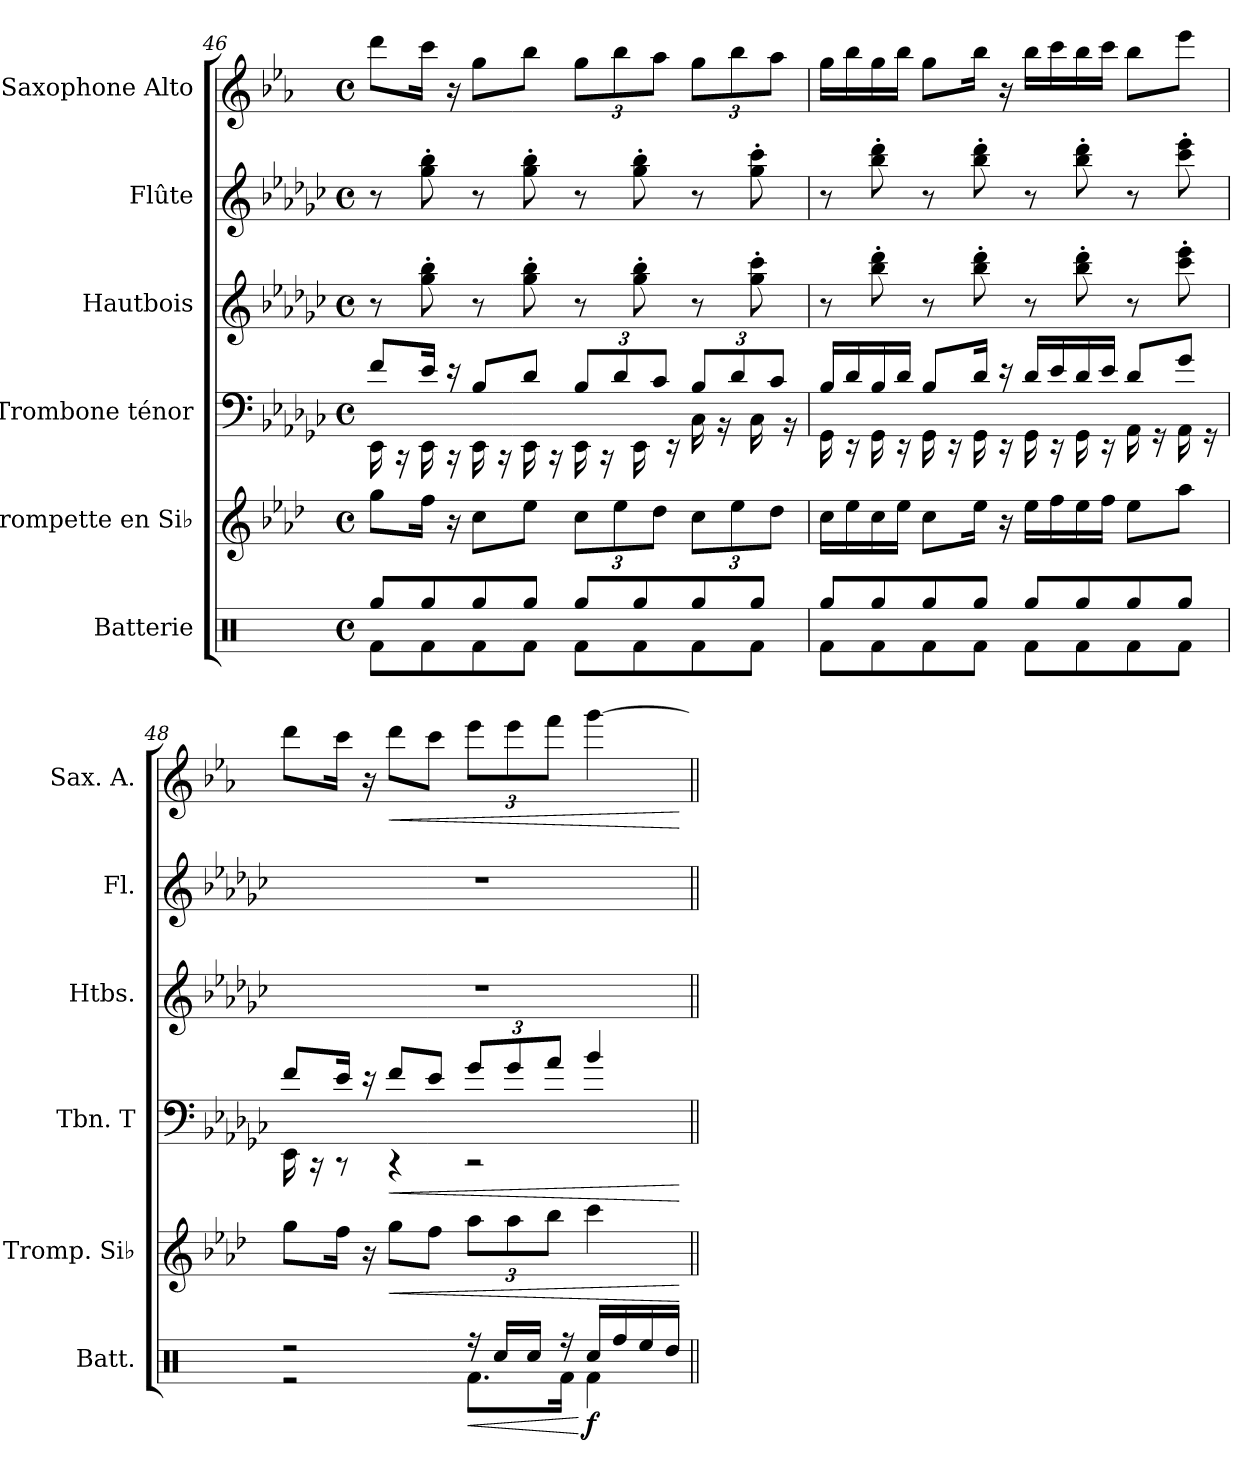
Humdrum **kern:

**kern	**dynam	**kern	**dynam	**kern	**dynam	**kern	**kern	**kern	**dynam
*part6	*part6	*part5	*part5	*part4	*part4	*part3	*part2	*part1	*part1
*staff6	*staff6	*staff5	*staff5	*staff4	*staff4	*staff3	*staff2	*staff1	*staff1
*I"Batterie	*	*I"Trompette en Si♭	*	*I"Trombone ténor	*	*I"Hautbois	*I"Flûte	*I"Saxophone Alto	*
*I'Batt.	*	*I'Tromp. Si♭	*	*I'Tbn. T	*	*I'Htbs.	*I'Fl.	*I'Sax. A.	*
*clefX	*	*clefG2	*	*clefF4	*	*clefG2	*clefG2	*clefG2	*
*	*	*ITrd1c2	*	*	*	*	*	*ITrd5c9	*
*k[]	*	*k[b-e-a-d-g-c-]	*	*k[b-e-a-d-g-c-]	*	*k[b-e-a-d-g-c-]	*k[b-e-a-d-g-c-]	*k[b-e-a-d-g-c-]	*
*M4/4	*	*M4/4	*	*M4/4	*	*M4/4	*M4/4	*M4/4	*
*met(c)	*	*met(c)	*	*met(c)	*	*met(c)	*met(c)	*met(c)	*
=46	=46	=46	=46	=46	=46	=46	=46	=46	=46
*^	*	*	*	*^	*	*	*	*	*
8Rgg/L	8Rf\L	.	8ff\L	.	8f/L	16EE-\	.	8r	8r	8ff\L	.
.	.	.	.	.	.	16r	.	.	.	.	.
8Rgg/	8Rf\	.	16ee-\Jk	.	16e-/Jk	16EE-\	.	8gg-\' 8bb-\'	8gg-\' 8bb-\'	16ee-\Jk	.
.	.	.	16r	.	16r	16r	.	.	.	16r	.
8Rgg/	8Rf\	.	8b-\L	.	8B-/L	16EE-\	.	8r	8r	8b-\L	.
.	.	.	.	.	.	16r	.	.	.	.	.
8Rgg/J	8Rf\J	.	8dd-\J	.	8d-/J	16EE-\	.	8gg-\' 8bb-\'	8gg-\' 8bb-\'	8dd-\J	.
.	.	.	.	.	.	16r	.	.	.	.	.
*	*	*	*Xbrackettup	*	*Xbrackettup	*	*	*	*	*Xbrackettup	*
8Rgg/L	8Rf\L	.	12b-\L	.	12B-/L	16EE-\	.	8r	8r	12b-\L	.
.	.	.	.	.	.	16r	.	.	.	.	.
.	.	.	12dd-\	.	12d-/	.	.	.	.	12dd-\	.
8Rgg/	8Rf\	.	.	.	.	16EE-\	.	8gg-\' 8bb-\'	8gg-\' 8bb-\'	.	.
.	.	.	12cc-\J	.	12c-/J	.	.	.	.	12cc-\J	.
.	.	.	.	.	.	16r	.	.	.	.	.
8Rgg/	8Rf\	.	12b-\L	.	12B-/L	16C-\	.	8r	8r	12b-\L	.
.	.	.	.	.	.	16r	.	.	.	.	.
.	.	.	12dd-\	.	12d-/	.	.	.	.	12dd-\	.
8Rgg/J	8Rf\J	.	.	.	.	16C-\	.	8gg-\' 8ccc-\'	8gg-\' 8ccc-\'	.	.
.	.	.	12cc-\J	.	12c-/J	.	.	.	.	12cc-\J	.
.	.	.	.	.	.	16r	.	.	.	.	.
!!LO:PB:g=z
=47	=47	=47	=47	=47	=47	=47	=47	=47	=47	=47	=47
8Rgg/L	8Rf\L	.	16b-\LL	.	16B-/LL	16GG-\	.	8r	8r	16b-\LL	.
.	.	.	16dd-\	.	16d-/	16r	.	.	.	16dd-\	.
8Rgg/	8Rf\	.	16b-\	.	16B-/	16GG-\	.	8bb-\' 8ddd-\'	8bb-\' 8ddd-\'	16b-\	.
.	.	.	16dd-\JJ	.	16d-/JJ	16r	.	.	.	16dd-\JJ	.
8Rgg/	8Rf\	.	8b-\L	.	8B-/L	16GG-\	.	8r	8r	8b-\L	.
.	.	.	.	.	.	16r	.	.	.	.	.
8Rgg/J	8Rf\J	.	16dd-\Jk	.	16d-/Jk	16GG-\	.	8bb-\' 8ddd-\'	8bb-\' 8ddd-\'	16dd-\Jk	.
.	.	.	16r	.	16r	16r	.	.	.	16r	.
8Rgg/L	8Rf\L	.	16dd-\LL	.	16d-/LL	16GG-\	.	8r	8r	16dd-\LL	.
.	.	.	16ee-\	.	16e-/	16r	.	.	.	16ee-\	.
8Rgg/	8Rf\	.	16dd-\	.	16d-/	16GG-\	.	8bb-\' 8ddd-\'	8bb-\' 8ddd-\'	16dd-\	.
.	.	.	16ee-\JJ	.	16e-/JJ	16r	.	.	.	16ee-\JJ	.
8Rgg/	8Rf\	.	8dd-\L	.	8d-/L	16AA-\	.	8r	8r	8dd-\L	.
.	.	.	.	.	.	16r	.	.	.	.	.
8Rgg/J	8Rf\J	.	8gg-\J	.	8g-/J	16AA-\	.	8ccc-\' 8eee-\'	8ccc-\' 8eee-\'	8gg-\J	.
.	.	.	.	.	.	16r	.	.	.	.	.
=48	=48	=48	=48	=48	=48	=48	=48	=48	=48	=48	=48
2r	2r	.	8ff\L	.	8f/L	16EE-\	.	1r	1r	8ff\L	.
.	.	.	.	.	.	16r	.	.	.	.	.
.	.	.	16ee-\Jk	.	16e-/Jk	8r	.	.	.	16ee-\Jk	.
.	.	.	16r	.	16r	.	.	.	.	16r	.
!	!	!	!	!LO:HP:b	!	!	!LO:HP:b	!	!	!	!LO:HP:b
.	.	.	8ff\L	<	8f/L	4r	<	.	.	8ff\L	<
.	.	.	8ee-\J	.	8e-/J	.	.	.	.	8ee-\J	.
!	!	!LO:HP:b	!	!	!	!	!	!	!	!	!
16r	8.Rf\L	<	12gg-\L	.	12g-/L	2r	.	.	.	12gg-\L	.
16Rcc/LL	.	.	.	.	.	.	.	.	.	.	.
.	.	.	12gg-\	.	12g-/	.	.	.	.	12gg-\	.
16Rcc/JJ	.	.	.	.	.	.	.	.	.	.	.
.	.	.	12aa-\J	.	12a-/J	.	.	.	.	12aa-\J	.
16r	16Rf\Jk	.	.	.	.	.	.	.	.	.	.
!	!	!LO:DY:n=1:b	!	!	!	!	!	!	!	!	!
16Rcc/LL	4Rf\	[ f	4bb-\	.	4b-/	.	.	.	.	[4bb-\	.
16Rff/	.	.	.	.	.	.	.	.	.	.	.
16Ree/	.	.	.	.	.	.	.	.	.	.	.
16Rdd/JJ	.	.	.	.	.	.	.	.	.	.	.
*v	*v	*	*	*	*v	*v	*	*	*	*	*
.	.	.	[	.	[	.	.	.	[
=||	=||	=||	=||	=||	=||	=||	=||	=||	=||
*-	*-	*-	*-	*-	*-	*-	*-	*-	*-
